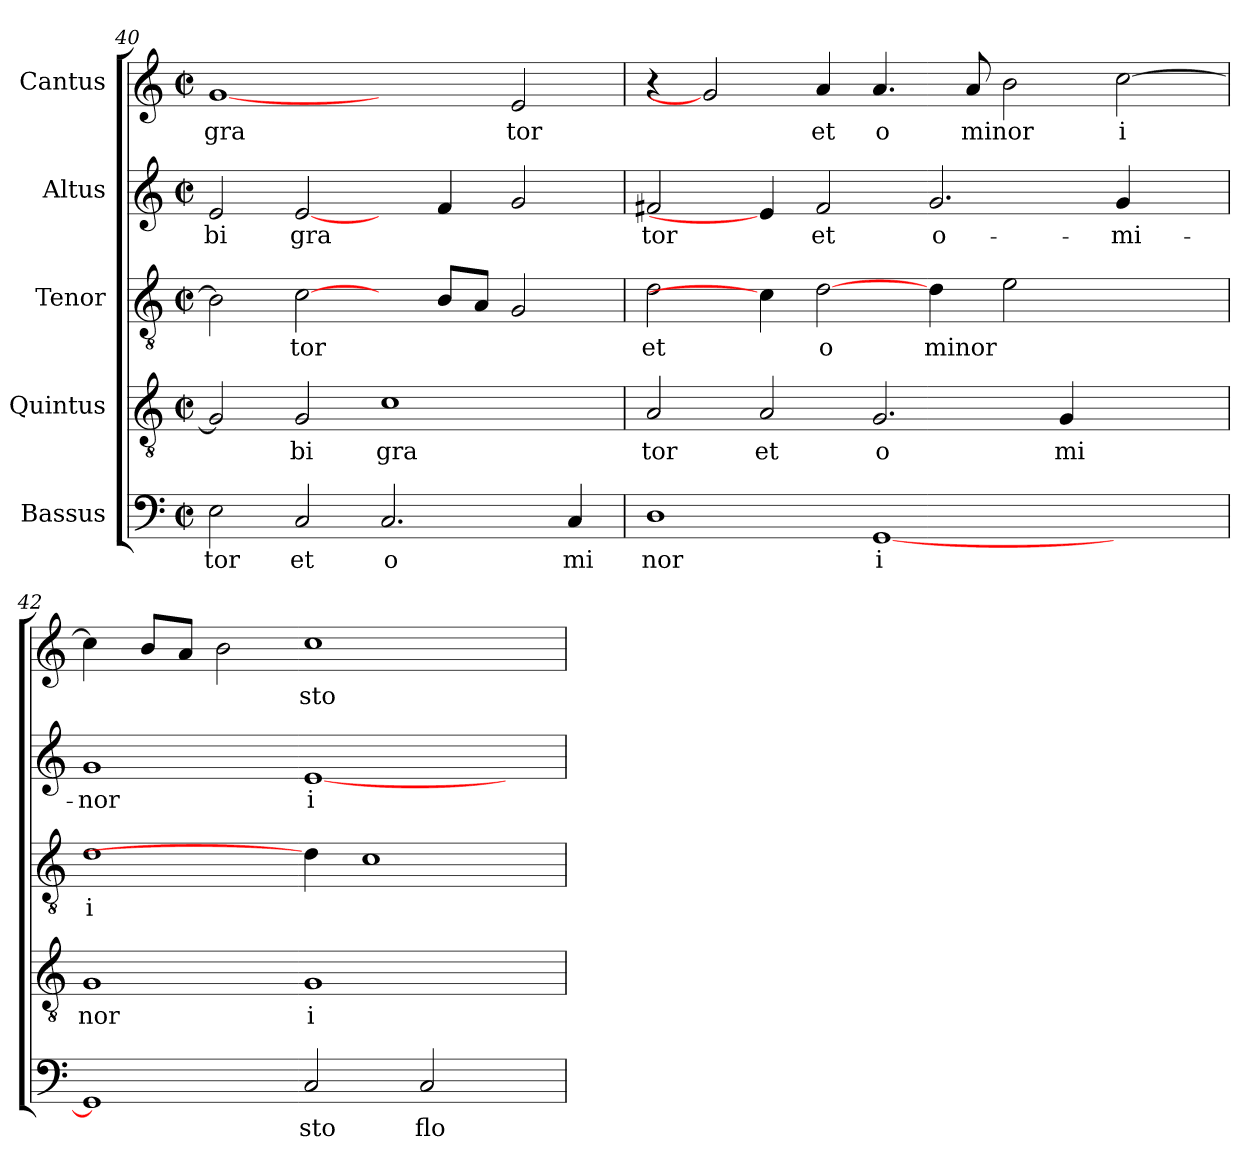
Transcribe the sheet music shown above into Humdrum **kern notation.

**kern	**text	**kern	**text	**kern	**text	**kern	**text	**kern	**text
*part5	*part5	*part4	*part4	*part3	*part3	*part2	*part2	*part1	*part1
*staff5	*staff5	*staff4	*staff4	*staff3	*staff3	*staff2	*staff2	*staff1	*staff1
*I"Bassus	*	*I"Quintus	*	*I"Tenor	*	*I"Altus	*	*I"Cantus	*
*clefF4	*	*clefGv2	*	*clefGv2	*	*clefG2	*	*clefG2	*
*M2/2	*	*M2/2	*	*M2/2	*	*M2/2	*	*M2/2	*
*met(c|)	*	*met(c|)	*	*met(c|)	*	*met(c|)	*	*met(c|)	*
=40	=40	=40	=40	=40	=40	=40	=40	=40	=40
!	!LO:LY:b:cj	!	!	!	!	!	!LO:LY:b:cj	!	!LO:LY:b:cj
2E\	tor	2G/]	.	2B\]	.	2e/	bi	[1g	gra
!	!LO:LY:b:cj	!	!LO:LY:b:cj	!	!LO:LY:b	!	!LO:LY:b	!	!
2C/	et	2G/	bi	[2c\	tor	[2e/	gra	.	.
!	!LO:LY:b:cj	!	!LO:LY:b:cj	!	!	!	!	!	!
2.C/	o	1c	gra	4ryy	.	4ryy	.	2ryy	.
.	.	.	.	8B/L	.	4f/	.	.	.
.	.	.	.	8A/J	.	.	.	.	.
!	!	!	!	!	!	!	!	!	!LO:LY:b:cj
.	.	.	.	2G/	.	2g/	.	2e/	tor
!	!LO:LY:b:cj	!	!	!	!	!	!	!	!
4C/	mi	.	.	.	.	.	.	.	.
!!LO:LB:g=z
=41	=41	=41	=41	=41	=41	=41	=41	=41	=41
!	!LO:LY:b:cj	!	!LO:LY:b:cj	!	!LO:LY:b:cj	!	!LO:LY:b:cj	!	!
1D	nor	2A/	tor	2d\	et	2f#X/	tor	4r	.
.	.	.	.	.	.	.	.	2g]	.
!	!	!	!LO:LY:b:cj	!	!	!	!	!	!
.	.	2A/	et	4c\]	.	4e/]	.	.	.
!	!	!	!	!	!LO:LY:b:cj	!	!LO:LY:b:cj	!	!LO:LY:b:cj
.	.	.	.	[2d\	o	2f#/	et	4a/	et
!	!LO:LY:b:rj	!	!LO:LY:b:cj	!	!	!	!	!	!LO:LY:b:cj
[<1GG	i	2.G/	o	.	.	.	.	4.a/	o
!	!	!	!	!	!LO:LY:b	!	!LO:LY:b:cj	!	!
.	.	.	.	4d\	minor	2.g/	o-	.	.
!	!	!	!	!	!	!	!	!	!LO:LY:b
.	.	.	.	.	.	.	.	8a/	minor
.	.	.	.	2e\	.	.	.	2b\	.
!	!	!	!LO:LY:b:cj	!	!	!	!	!	!
.	.	4G/	mi	.	.	.	.	.	.
!	!	!	!	!	!	!	!LO:LY:b:cj	!	!LO:LY:b:rj
2ryy	.	2ryy	.	2ryy	.	4g/	-mi-	[>2cc\	i
.	.	.	.	.	.	4ryy	.	.	.
=42	=42	=42	=42	=42	=42	=42	=42	=42	=42
!	!	!	!LO:LY:b:cj	!	!LO:LY:b:rj	!	!LO:LY:b:cj	!	!
1GG]	.	1G	nor	1d	i	1g	-nor	4cc\]	.
.	.	.	.	.	.	.	.	8b/L	.
.	.	.	.	.	.	.	.	8a/J	.
.	.	.	.	.	.	.	.	2b\	.
!	!LO:LY:b:cj	!	!LO:LY:b:cj	!	!	!	!LO:LY:b:rj	!	!LO:LY:b:cj
2C/	sto	1G	i	4d\]	.	[<1e	i-	1cc	sto
.	.	.	.	1c	.	.	.	.	.
!	!LO:LY:b:cj	!	!	!	!	!	!	!	!
2C/	flo	.	.	.	.	.	.	.	.
4ryy	.	4ryy	.	.	.	4ryy	.	4ryy	.
=	=	=	=	=	=	=	=	=	=
*-	*-	*-	*-	*-	*-	*-	*-	*-	*-
